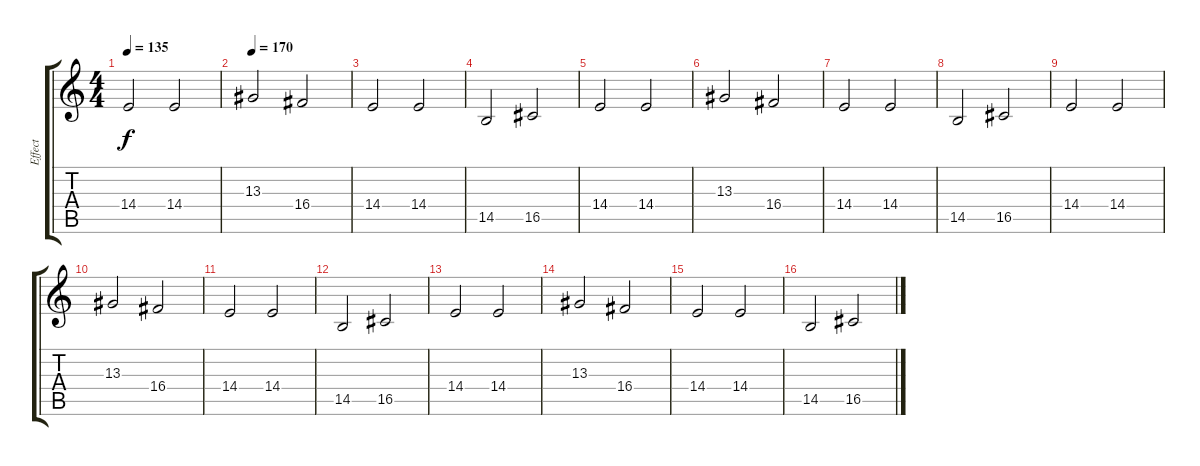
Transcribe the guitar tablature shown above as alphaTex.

\track ("Effect" "Effect") {instrument seashore}
\staff {score tabs}
\tuning (E4 B3 G3 D3 A2 E2) {hide}
\ts (4 4)
\tempo 135
\clef g2
\ks c
14.4.2{dy f} 14.4.2 |
\tempo 170
13.3.2 16.4.2 |
14.4.2 14.4.2 |
14.5.2 16.5.2 |
14.4.2 14.4.2 |
13.3.2 16.4.2 |
14.4.2 14.4.2 |
14.5.2 16.5.2 |
14.4.2 14.4.2 |
13.3.2 16.4.2 |
14.4.2 14.4.2 |
14.5.2 16.5.2 |
14.4.2 14.4.2 |
13.3.2 16.4.2 |
14.4.2 14.4.2 |
14.5.2 16.5.2
